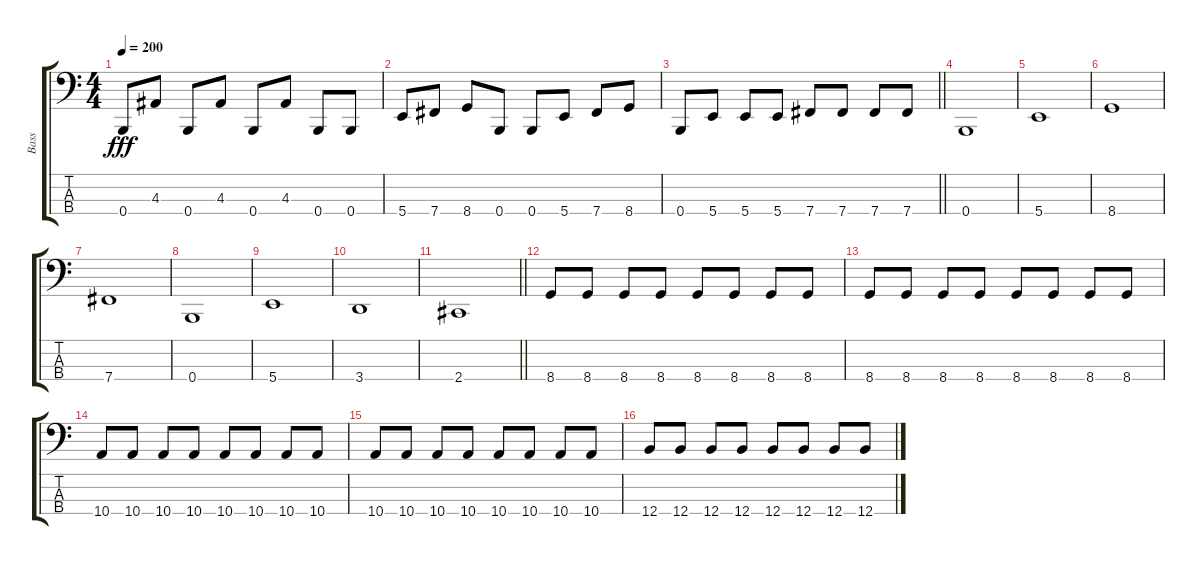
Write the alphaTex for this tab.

\track ("Bass" "Bass") {instrument electricbasspick}
\staff {score tabs}
\tuning (E2 B1 Gb1 B0) {hide}
\ts (4 4)
\tempo 200
\clef f4
\ks c
0.4.8{dy fff} 4.3.8 0.4.8 4.3.8 0.4.8 4.3.8 0.4.8 0.4.8 |
5.4.8 7.4.8 8.4.8 0.4.8 0.4.8 5.4.8 7.4.8 8.4.8 |
\barLineRight lightlight
0.4.8 5.4.8 5.4.8 5.4.8 7.4.8 7.4.8 7.4.8 7.4.8 |
\section ("" "")
0.4.1 |
5.4.1 |
8.4.1 |
7.4.1 |
0.4.1 |
5.4.1 |
3.4.1 |
\barLineRight lightlight
2.4.1 |
\section ("" "")
8.4.8 8.4.8 8.4.8 8.4.8 8.4.8 8.4.8 8.4.8 8.4.8 |
8.4.8 8.4.8 8.4.8 8.4.8 8.4.8 8.4.8 8.4.8 8.4.8 |
10.4.8 10.4.8 10.4.8 10.4.8 10.4.8 10.4.8 10.4.8 10.4.8 |
10.4.8 10.4.8 10.4.8 10.4.8 10.4.8 10.4.8 10.4.8 10.4.8 |
12.4.8 12.4.8 12.4.8 12.4.8 12.4.8 12.4.8 12.4.8 12.4.8
